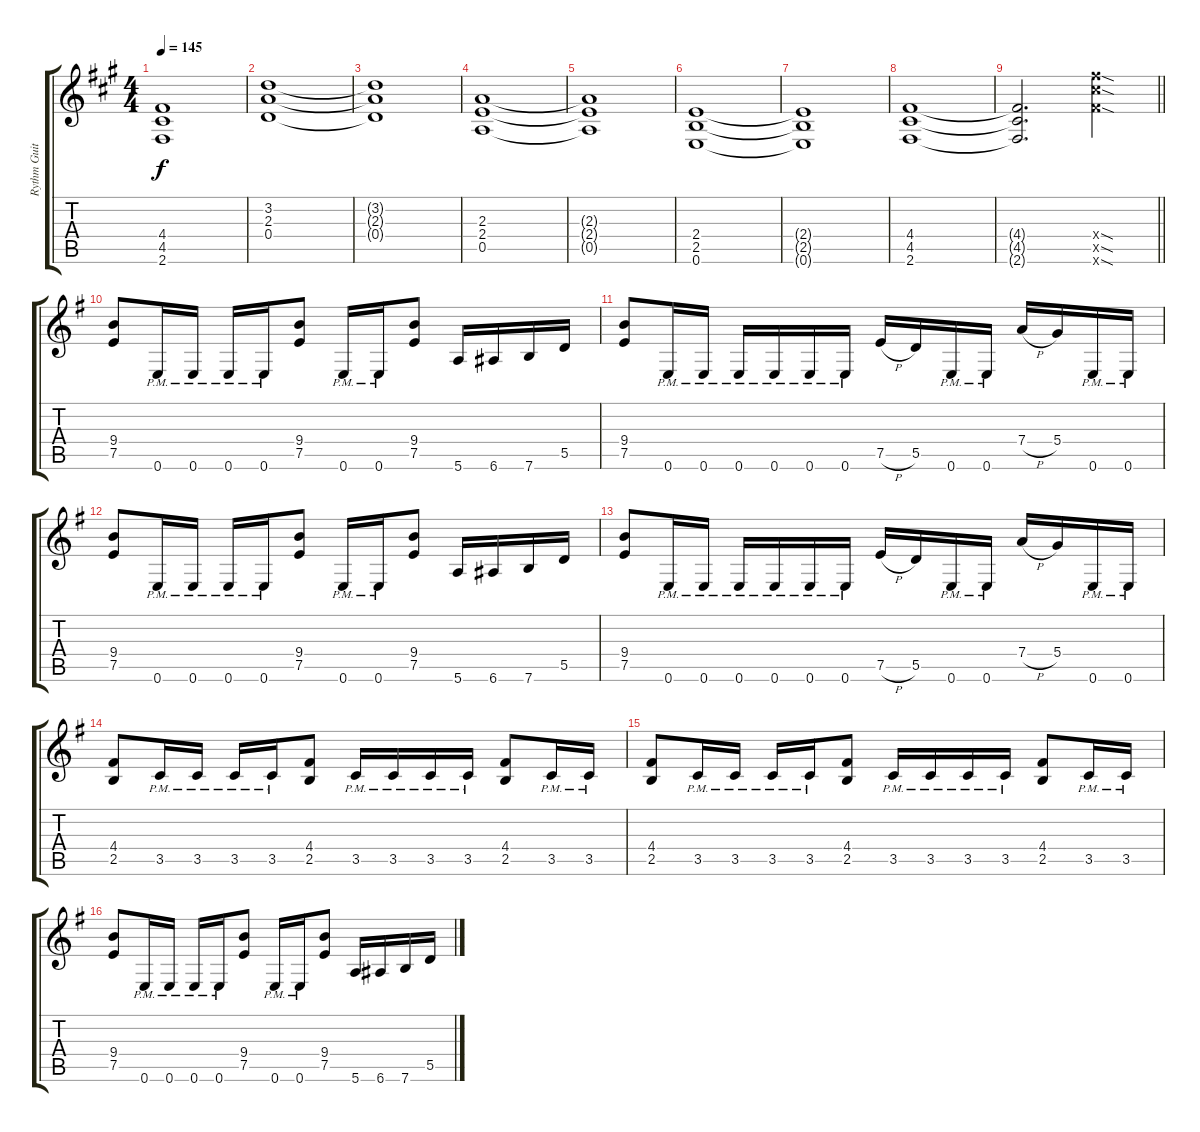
\track ("Rythm Guitar" "Rythm Guit") {instrument distortionguitar}
\staff {score tabs}
\tuning (E4 B3 G3 D3 A2 E2) {hide}
\ts (4 4)
\tempo 145
\clef g2
\ks f#minor
(4.4{t} 4.5{t} 2.6{t}).1{dy f} |
(3.2 2.3 0.4).1 |
(3.2{t} 2.3{t} 0.4{t}).1 |
(2.3 2.4 0.5).1 |
(2.3{t} 2.4{t} 0.5{t}).1 |
(2.4 2.5 0.6).1 |
(2.4{t} 2.5{t} 0.6{t}).1 |
(4.4 4.5 2.6).1 |
\barLineRight lightlight
(4.4{t} 4.5{t} 2.6{t}).2{d} (16.4{sod x} 16.5{sod x} 14.6{sod x}).4 |
\ks eminor
(9.4 7.5).8 0.6{pm}.16 0.6{pm}.16 0.6{pm}.16 0.6{pm}.16 (9.4 7.5).8 0.6{pm}.16 0.6{pm}.16 (9.4 7.5).8 5.6.16 6.6.16 7.6.16 5.5.16 |
(9.4 7.5).8 0.6{pm}.16 0.6{pm}.16 0.6{pm}.16 0.6{pm}.16 0.6{pm}.16 0.6{pm}.16 7.5{h}.16 5.5.16 0.6{pm}.16 0.6{pm}.16 7.4{h}.16 5.4.16 0.6{pm}.16 0.6{pm}.16 |
(9.4 7.5).8 0.6{pm}.16 0.6{pm}.16 0.6{pm}.16 0.6{pm}.16 (9.4 7.5).8 0.6{pm}.16 0.6{pm}.16 (9.4 7.5).8 5.6.16 6.6.16 7.6.16 5.5.16 |
(9.4 7.5).8 0.6{pm}.16 0.6{pm}.16 0.6{pm}.16 0.6{pm}.16 0.6{pm}.16 0.6{pm}.16 7.5{h}.16 5.5.16 0.6{pm}.16 0.6{pm}.16 7.4{h}.16 5.4.16 0.6{pm}.16 0.6{pm}.16 |
(4.4 2.5).8 3.5{pm}.16 3.5{pm}.16 3.5{pm}.16 3.5{pm}.16 (4.4 2.5).8 3.5{pm}.16 3.5{pm}.16 3.5{pm}.16 3.5{pm}.16 (4.4 2.5).8 3.5{pm}.16 3.5{pm}.16 |
(4.4 2.5).8 3.5{pm}.16 3.5{pm}.16 3.5{pm}.16 3.5{pm}.16 (4.4 2.5).8 3.5{pm}.16 3.5{pm}.16 3.5{pm}.16 3.5{pm}.16 (4.4 2.5).8 3.5{pm}.16 3.5{pm}.16 |
(9.4 7.5).8 0.6{pm}.16 0.6{pm}.16 0.6{pm}.16 0.6{pm}.16 (9.4 7.5).8 0.6{pm}.16 0.6{pm}.16 (9.4 7.5).8 5.6.16 6.6.16 7.6.16 5.5.16
